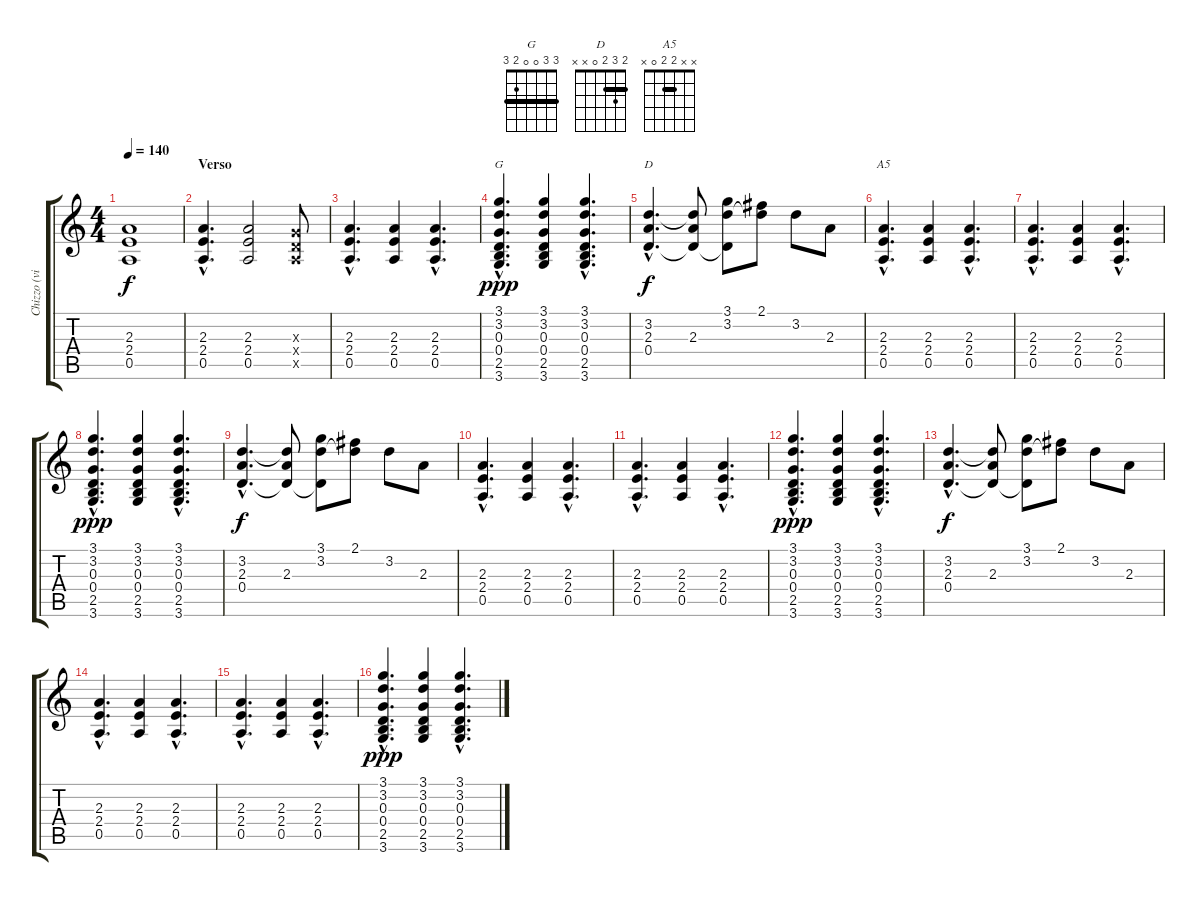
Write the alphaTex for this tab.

\track ("Chizzo (viola)" "Chizzo (vi") {instrument overdrivenguitar}
\staff {score tabs}
\tuning (E4 B3 G3 D3 A2 E2) {hide}
\chord ("G" 3 3 0 0 2 3) {barre 3}
\chord ("D" 2 3 2 0 x x) {barre 2}
\chord ("A5" x x 2 2 0 x) {barre 2}
\ts (4 4)
\tempo 140
\clef g2
\ks c
(2.3{t} 2.4{t} 0.5{t}).1{dy f} |
\section ("" "Verso")
(2.3{hac} 2.4{hac} 0.5{hac}).4{d} (2.3 2.4 0.5).2 (0.3{x} 0.4{x} 0.5{x}).8 |
(2.3{hac} 2.4{hac} 0.5{hac}).4{d} (2.3 2.4 0.5).4 (2.3{hac} 2.4{hac} 0.5{hac}).4{d} |
(3.1{hac} 3.2{hac} 0.3{hac} 0.4{hac} 2.5{hac} 3.6{hac}).4{d ch "G" dy ppp} (3.1 3.2 0.3 0.4 2.5 3.6).4 (3.1{hac} 3.2{hac} 0.3{hac} 0.4{hac} 2.5{hac} 3.6{hac}).4{d} |
(3.2{hac} 2.3{hac} 0.4{hac}).4{d ch "D" dy f} (3.2{t} 2.3 0.4{t}).8 (3.1 3.2 0.4{t}).8 (2.1 3.2{t}).8 3.2.8 2.3.8 |
(2.3{hac} 2.4{hac} 0.5{hac}).4{d ch "A5"} (2.3 2.4 0.5).4 (2.3{hac} 2.4{hac} 0.5{hac}).4{d} |
(2.3{hac} 2.4{hac} 0.5{hac}).4{d} (2.3 2.4 0.5).4 (2.3{hac} 2.4{hac} 0.5{hac}).4{d} |
(3.1{hac} 3.2{hac} 0.3{hac} 0.4{hac} 2.5{hac} 3.6{hac}).4{d dy ppp} (3.1 3.2 0.3 0.4 2.5 3.6).4 (3.1{hac} 3.2{hac} 0.3{hac} 0.4{hac} 2.5{hac} 3.6{hac}).4{d} |
(3.2{hac} 2.3{hac} 0.4{hac}).4{d dy f} (3.2{t} 2.3 0.4{t}).8 (3.1 3.2 0.4{t}).8 (2.1 3.2{t}).8 3.2.8 2.3.8 |
(2.3{hac} 2.4{hac} 0.5{hac}).4{d} (2.3 2.4 0.5).4 (2.3{hac} 2.4{hac} 0.5{hac}).4{d} |
(2.3{hac} 2.4{hac} 0.5{hac}).4{d} (2.3 2.4 0.5).4 (2.3{hac} 2.4{hac} 0.5{hac}).4{d} |
(3.1{hac} 3.2{hac} 0.3{hac} 0.4{hac} 2.5{hac} 3.6{hac}).4{d dy ppp} (3.1 3.2 0.3 0.4 2.5 3.6).4 (3.1{hac} 3.2{hac} 0.3{hac} 0.4{hac} 2.5{hac} 3.6{hac}).4{d} |
(3.2{hac} 2.3{hac} 0.4{hac}).4{d dy f} (3.2{t} 2.3 0.4{t}).8 (3.1 3.2 0.4{t}).8 (2.1 3.2{t}).8 3.2.8 2.3.8 |
(2.3{hac} 2.4{hac} 0.5{hac}).4{d} (2.3 2.4 0.5).4 (2.3{hac} 2.4{hac} 0.5{hac}).4{d} |
(2.3{hac} 2.4{hac} 0.5{hac}).4{d} (2.3 2.4 0.5).4 (2.3{hac} 2.4{hac} 0.5{hac}).4{d} |
(3.1{hac} 3.2{hac} 0.3{hac} 0.4{hac} 2.5{hac} 3.6{hac}).4{d dy ppp} (3.1 3.2 0.3 0.4 2.5 3.6).4 (3.1{hac} 3.2{hac} 0.3{hac} 0.4{hac} 2.5{hac} 3.6{hac}).4{d}
